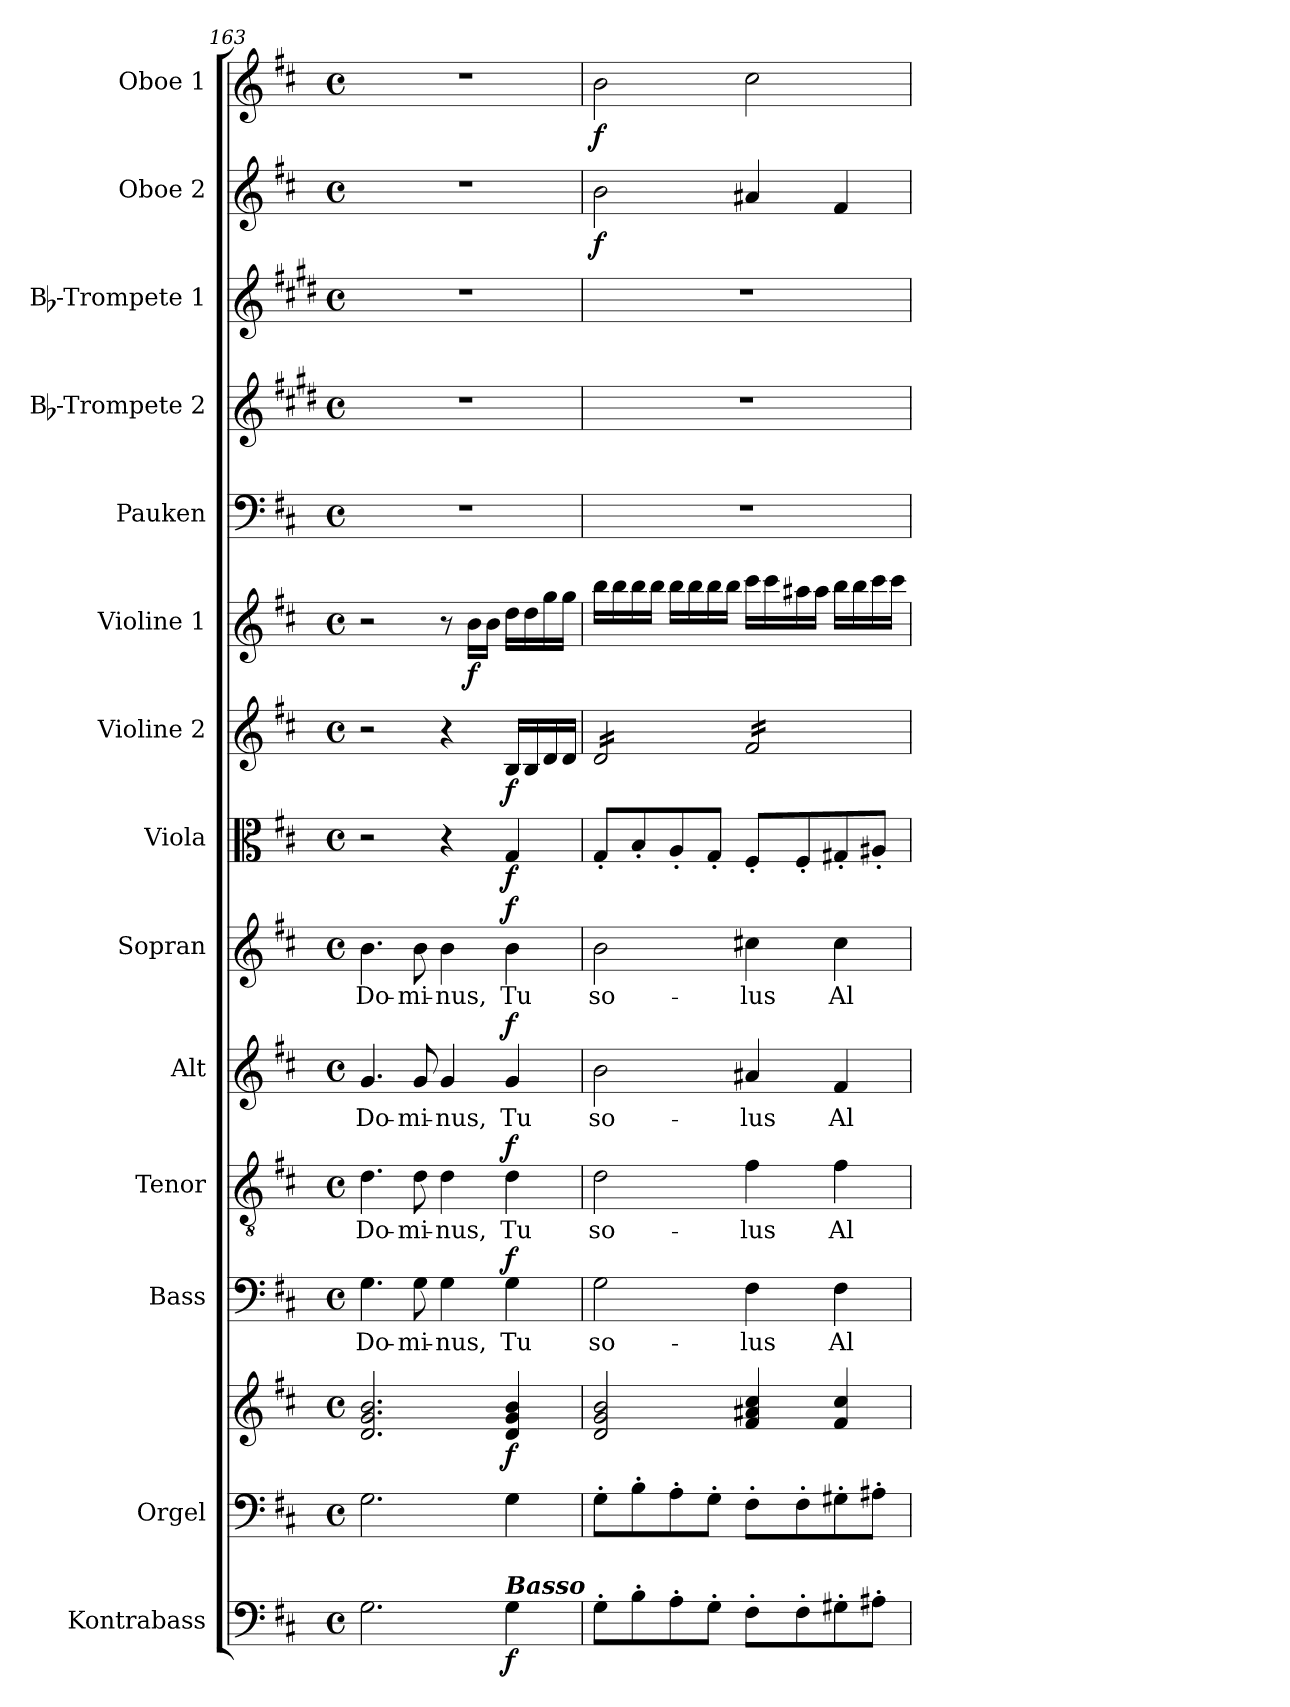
**kern	**dynam	**kern	**kern	**dynam	**kern	**text	**dynam	**kern	**text	**dynam	**kern	**text	**dynam	**kern	**text	**dynam	**kern	**dynam	**kern	**dynam	**kern	**dynam	**kern	**kern	**kern	**kern	**dynam	**kern	**dynam
*part14	*part14	*part13	*part13	*part13	*part12	*part12	*part12	*part11	*part11	*part11	*part10	*part10	*part10	*part9	*part9	*part9	*part8	*part8	*part7	*part7	*part6	*part6	*part5	*part4	*part3	*part2	*part2	*part1	*part1
*staff15	*staff15	*staff14	*staff13	*staff13/14	*staff12	*staff12	*staff12	*staff11	*staff11	*staff11	*staff10	*staff10	*staff10	*staff9	*staff9	*staff9	*staff8	*staff8	*staff7	*staff7	*staff6	*staff6	*staff5	*staff4	*staff3	*staff2	*staff2	*staff1	*staff1
*I"Kontrabass	*	*I"Orgel	*	*	*I"Bass	*	*	*I"Tenor	*	*	*I"Alt	*	*	*I"Sopran	*	*	*I"Viola	*	*I"Violine 2	*	*I"Violine 1	*	*I"Pauken	*I"Bb-Trompete 2	*I"Bb-Trompete 1	*I"Oboe 2	*	*I"Oboe 1	*
*I'Kb.	*	*I'Org.	*	*	*I'B.	*	*	*I'T.	*	*	*I'A.	*	*	*I'S.	*	*	*I'Vla.	*	*I'Vl. 2	*	*I'Vl. 1	*	*I'Pk.	*I'Bb Trp. 2	*I'Bb Trp. 1	*I'Ob. 2	*	*I'Ob. 1	*
*clefF4	*	*clefF4	*clefG2	*	*clefF4	*	*	*clefGv2	*	*	*clefG2	*	*	*clefG2	*	*	*clefC3	*	*clefG2	*	*clefG2	*	*clefF4	*clefG2	*clefG2	*clefG2	*	*clefG2	*
*ITrd7c12	*	*	*	*	*	*	*	*	*	*	*	*	*	*	*	*	*	*	*	*	*	*	*	*ITrd1c2	*ITrd1c2	*	*	*	*
*k[f#c#]	*	*k[f#c#]	*k[f#c#]	*	*k[f#c#]	*	*	*k[f#c#]	*	*	*k[f#c#]	*	*	*k[f#c#]	*	*	*k[f#c#]	*	*k[f#c#]	*	*k[f#c#]	*	*k[f#c#]	*k[f#c#]	*k[f#c#]	*k[f#c#]	*	*k[f#c#]	*
*D:	*	*D:	*D:	*	*D:	*	*	*D:	*	*	*D:	*	*	*D:	*	*	*D:	*	*D:	*	*D:	*	*D:	*D:	*D:	*D:	*	*D:	*
*M4/4	*	*M4/4	*M4/4	*	*M4/4	*	*	*M4/4	*	*	*M4/4	*	*	*M4/4	*	*	*M4/4	*	*M4/4	*	*M4/4	*	*M4/4	*M4/4	*M4/4	*M4/4	*	*M4/4	*
*met(c)	*	*met(c)	*met(c)	*	*met(c)	*	*	*met(c)	*	*	*met(c)	*	*	*met(c)	*	*	*met(c)	*	*met(c)	*	*met(c)	*	*met(c)	*met(c)	*met(c)	*met(c)	*	*met(c)	*
=163	=163	=163	=163	=163	=163	=163	=163	=163	=163	=163	=163	=163	=163	=163	=163	=163	=163	=163	=163	=163	=163	=163	=163	=163	=163	=163	=163	=163	=163
!	!	!	!	!	!	!LO:LY:b	!	!	!LO:LY:b	!	!	!LO:LY:b	!	!	!LO:LY:b	!	!	!	!	!	!	!	!	!	!	!	!	!	!
2.GG\	.	2.G\	2.d/ 2.g/ 2.b/	.	4.G\	Do-	.	4.d\	Do-	.	4.g/	Do-	.	4.b\	Do-	.	2r	.	2r	.	2r	.	1r	1r	1r	1r	.	1r	.
!	!	!	!	!	!	!LO:LY:b	!	!	!LO:LY:b	!	!	!LO:LY:b	!	!	!LO:LY:b	!	!	!	!	!	!	!	!	!	!	!	!	!	!
.	.	.	.	.	8G\	-mi-	.	8d\	-mi-	.	8g/	-mi-	.	8b\	-mi-	.	.	.	.	.	.	.	.	.	.	.	.	.	.
!	!	!	!	!	!	!LO:LY:b	!	!	!LO:LY:b	!	!	!LO:LY:b	!	!	!LO:LY:b	!	!	!	!	!	!	!	!	!	!	!	!	!	!
.	.	.	.	.	4G\	-nus,	.	4d\	-nus,	.	4g/	-nus,	.	4b\	-nus,	.	4r	.	4r	.	8r	.	.	.	.	.	.	.	.
!	!	!	!	!	!	!	!	!	!	!	!	!	!	!	!	!	!	!	!	!	!	!LO:DY:b	!	!	!	!	!	!	!
.	.	.	.	.	.	.	.	.	.	.	.	.	.	.	.	.	.	.	.	.	16b\LL	f	.	.	.	.	.	.	.
.	.	.	.	.	.	.	.	.	.	.	.	.	.	.	.	.	.	.	.	.	16b\JJ	.	.	.	.	.	.	.	.
!LO:TX:a:Bi:t=Basso	!	!	!	!	!	!	!	!	!	!	!	!	!	!	!	!	!	!	!	!	!	!	!	!	!	!	!	!	!
!	!LO:DY:b	!	!	!LO:DY:b	!	!LO:LY:b	!LO:DY:a	!	!LO:LY:b	!LO:DY:a	!	!LO:LY:b	!LO:DY:a	!	!LO:LY:b	!LO:DY:a	!	!LO:DY:b	!	!LO:DY:b	!	!	!	!	!	!	!	!	!
4GG\	f	4G\	4d/ 4g/ 4b/	f	4G\	Tu	f	4d\	Tu	f	4g/	Tu	f	4b\	Tu	f	4G/	f	16B/LL	f	16dd\LL	.	.	.	.	.	.	.	.
.	.	.	.	.	.	.	.	.	.	.	.	.	.	.	.	.	.	.	16B/	.	16dd\	.	.	.	.	.	.	.	.
.	.	.	.	.	.	.	.	.	.	.	.	.	.	.	.	.	.	.	16d/	.	16gg\	.	.	.	.	.	.	.	.
.	.	.	.	.	.	.	.	.	.	.	.	.	.	.	.	.	.	.	16d/JJ	.	16gg\JJ	.	.	.	.	.	.	.	.
=164	=164	=164	=164	=164	=164	=164	=164	=164	=164	=164	=164	=164	=164	=164	=164	=164	=164	=164	=164	=164	=164	=164	=164	=164	=164	=164	=164	=164	=164
!	!	!	!	!	!	!LO:LY:b	!	!	!LO:LY:b	!	!	!LO:LY:b	!	!	!LO:LY:b	!	!	!	!	!	!	!	!	!	!	!	!LO:DY:b	!	!LO:DY:b
*	*	*	*	*	*	*	*	*	*	*	*	*	*	*	*	*	*	*	*tremolo	*	*	*	*	*	*	*	*	*	*
8GG'>\L	.	8G'>\L	2d/ 2g/ 2b/	.	2G\	so-	.	2d\	so-	.	2b\	so-	.	2b\	so-	.	8G'</L	.	16d/LL	.	16bb\LL	.	1r	1r	1r	2b\	f	2b\	f
.	.	.	.	.	.	.	.	.	.	.	.	.	.	.	.	.	.	.	16d/	.	16bb\	.	.	.	.	.	.	.	.
8BB'>\	.	8B'>\	.	.	.	.	.	.	.	.	.	.	.	.	.	.	8B'</	.	16d/	.	16bb\	.	.	.	.	.	.	.	.
.	.	.	.	.	.	.	.	.	.	.	.	.	.	.	.	.	.	.	16d/	.	16bb\JJ	.	.	.	.	.	.	.	.
8AA'>\	.	8A'>\	.	.	.	.	.	.	.	.	.	.	.	.	.	.	8A'</	.	16d/	.	16bb\LL	.	.	.	.	.	.	.	.
.	.	.	.	.	.	.	.	.	.	.	.	.	.	.	.	.	.	.	16d/	.	16bb\	.	.	.	.	.	.	.	.
8GG'>\J	.	8G'>\J	.	.	.	.	.	.	.	.	.	.	.	.	.	.	8G'</J	.	16d/	.	16bb\	.	.	.	.	.	.	.	.
.	.	.	.	.	.	.	.	.	.	.	.	.	.	.	.	.	.	.	16d/JJ	.	16bb\JJ	.	.	.	.	.	.	.	.
!	!	!	!	!	!	!LO:LY:b	!	!	!LO:LY:b	!	!	!LO:LY:b	!	!	!LO:LY:b	!	!	!	!	!	!	!	!	!	!	!	!	!	!
8FF#'>\L	.	8F#'>\L	4f#/ 4a#X/ 4cc#/	.	4F#\	-lus	.	4f#\	-lus	.	4a#X/	-lus	.	4cc#X\	-lus	.	8F#'</L	.	16f#/LL	.	16ccc#\LL	.	.	.	.	4a#X/	.	2cc#\	.
.	.	.	.	.	.	.	.	.	.	.	.	.	.	.	.	.	.	.	16f#/	.	16ccc#\	.	.	.	.	.	.	.	.
8FF#'>\	.	8F#'>\	.	.	.	.	.	.	.	.	.	.	.	.	.	.	8F#'</	.	16f#/	.	16aa#X\	.	.	.	.	.	.	.	.
.	.	.	.	.	.	.	.	.	.	.	.	.	.	.	.	.	.	.	16f#/	.	16aa#\JJ	.	.	.	.	.	.	.	.
!	!	!	!	!	!	!LO:LY:b	!	!	!LO:LY:b	!	!	!LO:LY:b	!	!	!LO:LY:b	!	!	!	!	!	!	!	!	!	!	!	!	!	!
8GG#X'>\	.	8G#X'>\	4f#/ 4cc#/	.	4F#\	Al-	.	4f#\	Al-	.	4f#/	Al-	.	4cc#\	Al-	.	8G#X'</	.	16f#/	.	16bb\LL	.	.	.	.	4f#/	.	.	.
.	.	.	.	.	.	.	.	.	.	.	.	.	.	.	.	.	.	.	16f#/	.	16bb\	.	.	.	.	.	.	.	.
8AA#X'>\J	.	8A#X'>\J	.	.	.	.	.	.	.	.	.	.	.	.	.	.	8A#X'</J	.	16f#/	.	16ccc#\	.	.	.	.	.	.	.	.
.	.	.	.	.	.	.	.	.	.	.	.	.	.	.	.	.	.	.	16f#/JJ	.	16ccc#\JJ	.	.	.	.	.	.	.	.
*	*	*	*	*	*	*	*	*	*	*	*	*	*	*	*	*	*	*	*Xtremolo	*	*	*	*	*	*	*	*	*	*
=	=	=	=	=	=	=	=	=	=	=	=	=	=	=	=	=	=	=	=	=	=	=	=	=	=	=	=	=	=
*-	*-	*-	*-	*-	*-	*-	*-	*-	*-	*-	*-	*-	*-	*-	*-	*-	*-	*-	*-	*-	*-	*-	*-	*-	*-	*-	*-	*-	*-
